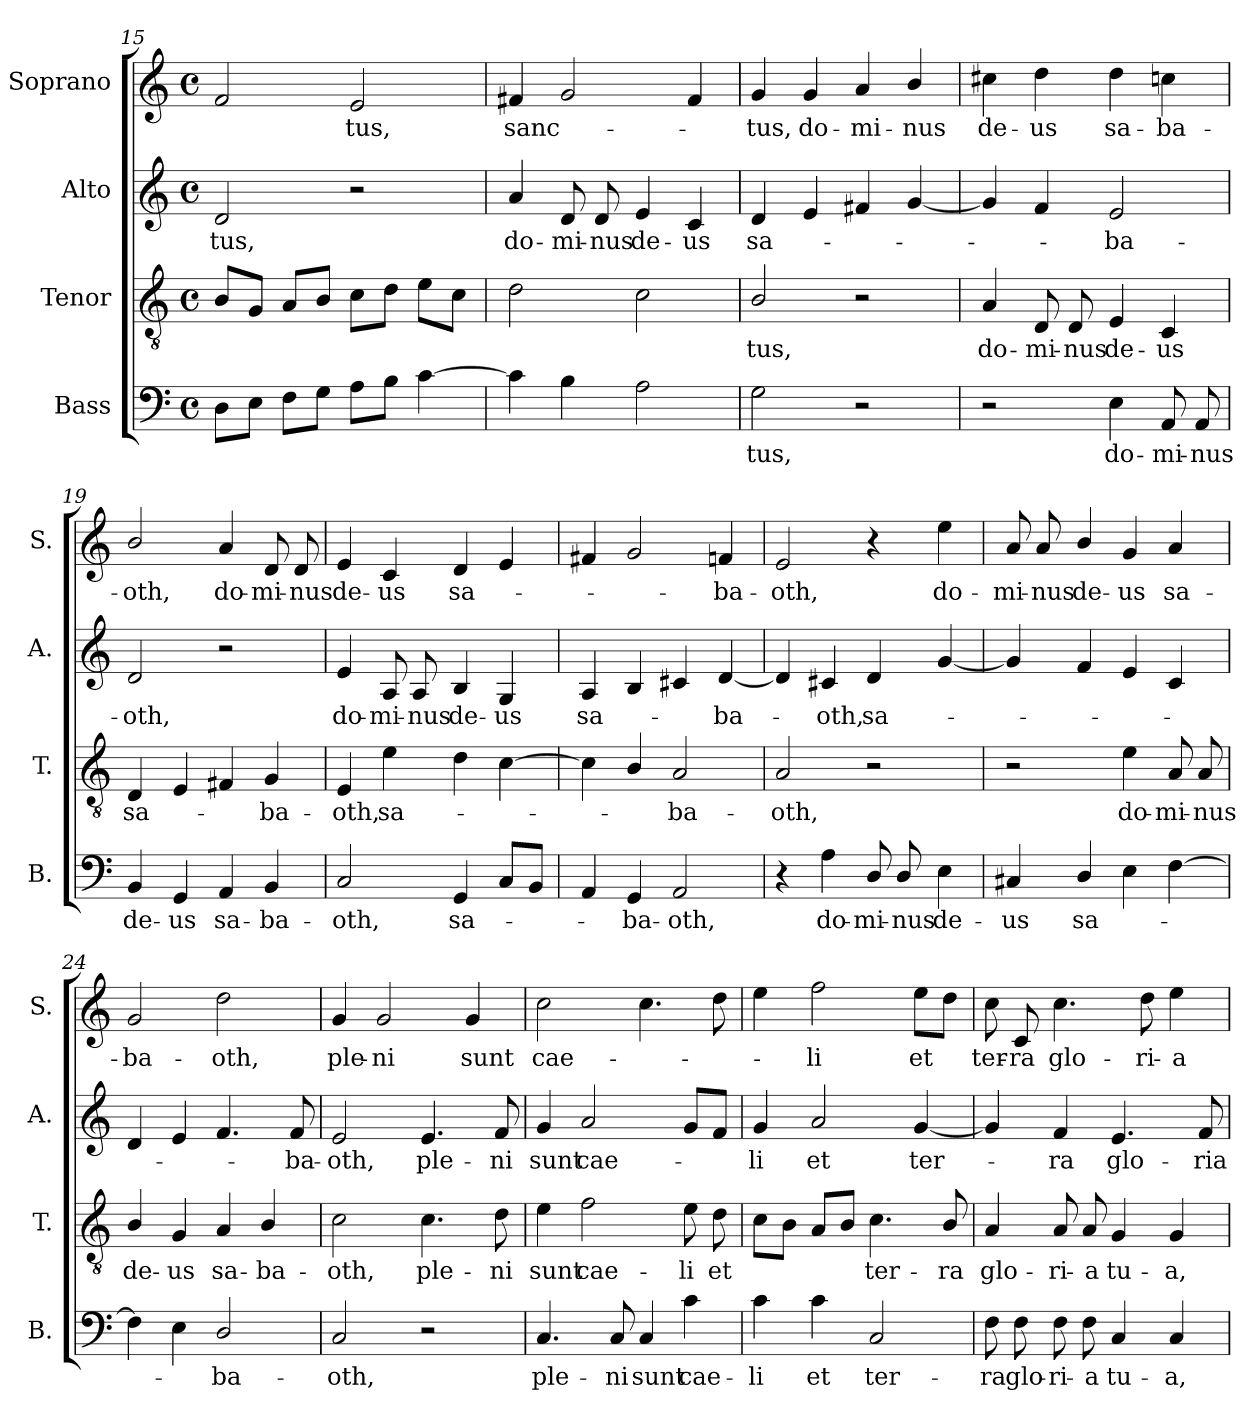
**kern	**text	**kern	**text	**kern	**text	**kern	**text
*part4	*part4	*part3	*part3	*part2	*part2	*part1	*part1
*staff4	*staff4	*staff3	*staff3	*staff2	*staff2	*staff1	*staff1
*I"Bass	*	*I"Tenor	*	*I"Alto	*	*I"Soprano	*
*I'B.	*	*I'T.	*	*I'A.	*	*I'S.	*
*clefF4	*	*clefGv2	*	*clefG2	*	*clefG2	*
*	*	*ITrd7c12	*	*	*	*	*
*k[]	*	*k[]	*	*k[]	*	*k[]	*
*M4/4	*	*M4/4	*	*M4/4	*	*M4/4	*
*met(c)	*	*met(c)	*	*met(c)	*	*met(c)	*
=15	=15	=15	=15	=15	=15	=15	=15
!	!	!	!	!	!LO:LY:b	!	!
8D\L	.	8BB/L	.	2d/	-tus,	2f/	.
8E\J	.	8GG/J	.	.	.	.	.
8F\L	.	8AA/L	.	.	.	.	.
8G\J	.	8BB/J	.	.	.	.	.
!	!	!	!	!	!	!	!LO:LY:b
8A\L	.	8C\L	.	2r	.	2e/	-tus,
8B\J	.	8D\J	.	.	.	.	.
[4c\	.	8E\L	.	.	.	.	.
.	.	8C\J	.	.	.	.	.
=16	=16	=16	=16	=16	=16	=16	=16
!	!	!	!	!	!LO:LY:b	!	!LO:LY:b
4c\]	.	2D\	.	4a/	do-	4f#X/	sanc-
!	!	!	!	!	!LO:LY:b	!	!
4B\	.	.	.	8d/	-mi-	2g/	.
!	!	!	!	!	!LO:LY:b	!	!
.	.	.	.	8d/	-nus	.	.
!	!	!	!	!	!LO:LY:b	!	!
2A\	.	2C\	.	4e/	de-	.	.
!	!	!	!	!	!LO:LY:b	!	!
.	.	.	.	4c/	-us	4f#/	.
=17	=17	=17	=17	=17	=17	=17	=17
!	!LO:LY:b	!	!LO:LY:b	!	!LO:LY:b	!	!LO:LY:b
2G\	-tus,	2BB/	-tus,	4d/	sa-	4g/	-tus,
!	!	!	!	!	!	!	!LO:LY:b
.	.	.	.	4e/	.	4g/	do-
!	!	!	!	!	!	!	!LO:LY:b
2r	.	2r	.	4f#X/	.	4a/	-mi-
!	!	!	!	!	!	!	!LO:LY:b
.	.	.	.	[4g/	.	4b/	-nus
=18	=18	=18	=18	=18	=18	=18	=18
!	!	!	!LO:LY:b	!	!	!	!LO:LY:b
2r	.	4AA/	do-	4g/]	.	4cc#X\	de-
!	!	!	!LO:LY:b	!	!	!	!LO:LY:b
.	.	8DD/	-mi-	4f/	.	4dd\	-us
!	!	!	!LO:LY:b	!	!	!	!
.	.	8DD/	-nus	.	.	.	.
!	!LO:LY:b	!	!LO:LY:b	!	!LO:LY:b	!	!LO:LY:b
4E\	do-	4EE/	de-	2e/	-ba-	4dd\	sa-
!	!LO:LY:b	!	!LO:LY:b	!	!	!	!LO:LY:b
8AA/	-mi-	4CC/	-us	.	.	4ccn\	-ba-
!	!LO:LY:b	!	!	!	!	!	!
8AA/	-nus	.	.	.	.	.	.
=19	=19	=19	=19	=19	=19	=19	=19
!	!LO:LY:b	!	!LO:LY:b	!	!LO:LY:b	!	!LO:LY:b
4BB/	de-	4DD/	sa-	2d/	-oth,	2b/	-oth,
!	!LO:LY:b	!	!	!	!	!	!
4GG/	-us	4EE/	.	.	.	.	.
!	!LO:LY:b	!	!	!	!	!	!LO:LY:b
4AA/	sa-	4FF#X/	.	2r	.	4a/	do-
!	!LO:LY:b	!	!LO:LY:b	!	!	!	!LO:LY:b
4BB/	-ba-	4GG/	-ba-	.	.	8d/	-mi-
!	!	!	!	!	!	!	!LO:LY:b
.	.	.	.	.	.	8d/	-nus
=20	=20	=20	=20	=20	=20	=20	=20
!	!LO:LY:b	!	!LO:LY:b	!	!LO:LY:b	!	!LO:LY:b
2C/	-oth,	4EE/	-oth,	4e/	do-	4e/	de-
!	!	!	!LO:LY:b	!	!LO:LY:b	!	!LO:LY:b
.	.	4E\	sa-	8A/	-mi-	4c/	-us
!	!	!	!	!	!LO:LY:b	!	!
.	.	.	.	8A/	-nus	.	.
!	!LO:LY:b	!	!	!	!LO:LY:b	!	!LO:LY:b
4GG/	sa-	4D\	.	4B/	de-	4d/	sa-
!	!	!	!	!	!LO:LY:b	!	!
8C/L	.	[4C\	.	4G/	-us	4e/	.
8BB/J	.	.	.	.	.	.	.
=21	=21	=21	=21	=21	=21	=21	=21
!	!	!	!	!	!LO:LY:b	!	!
4AA/	.	4C\]	.	4A/	sa-	4f#X/	.
!	!LO:LY:b	!	!	!	!	!	!
4GG/	-ba-	4BB/	.	4B/	.	2g/	.
!	!LO:LY:b	!	!LO:LY:b	!	!	!	!
2AA/	-oth,	2AA/	-ba-	4c#X/	.	.	.
!	!	!	!	!	!LO:LY:b	!	!LO:LY:b
.	.	.	.	[4d/	-ba-	4fn/	-ba-
=22	=22	=22	=22	=22	=22	=22	=22
!	!	!	!LO:LY:b	!	!	!	!LO:LY:b
4r	.	2AA/	-oth,	4d/]	.	2e/	-oth,
!	!LO:LY:b	!	!	!	!LO:LY:b	!	!
4A\	do-	.	.	4c#X/	-oth,	.	.
!	!LO:LY:b	!	!	!	!LO:LY:b	!	!
8D/	-mi-	2r	.	4d/	sa-	4r	.
!	!LO:LY:b	!	!	!	!	!	!
8D/	-nus	.	.	.	.	.	.
!	!LO:LY:b	!	!	!	!	!	!LO:LY:b
4E\	de-	.	.	[4g/	.	4ee\	do-
=23	=23	=23	=23	=23	=23	=23	=23
!	!LO:LY:b	!	!	!	!	!	!LO:LY:b
4C#X/	-us	2r	.	4g/]	.	8a/	-mi-
!	!	!	!	!	!	!	!LO:LY:b
.	.	.	.	.	.	8a/	-nus
!	!LO:LY:b	!	!	!	!	!	!LO:LY:b
4D/	sa-	.	.	4f/	.	4b/	de-
!	!	!	!LO:LY:b	!	!	!	!LO:LY:b
4E\	.	4E\	do-	4e/	.	4g/	-us
!	!	!	!LO:LY:b	!	!	!	!LO:LY:b
[4F\	.	8AA/	-mi-	4c/	.	4a/	sa-
!	!	!	!LO:LY:b	!	!	!	!
.	.	8AA/	-nus	.	.	.	.
=24	=24	=24	=24	=24	=24	=24	=24
!	!	!	!LO:LY:b	!	!	!	!LO:LY:b
4F\]	.	4BB/	de-	4d/	.	2g/	-ba-
!	!	!	!LO:LY:b	!	!	!	!
4E\	.	4GG/	-us	4e/	.	.	.
!	!LO:LY:b	!	!LO:LY:b	!	!	!	!LO:LY:b
2D/	-ba-	4AA/	sa-	4.f/	.	2dd\	-oth,
!	!	!	!LO:LY:b	!	!	!	!
.	.	4BB/	-ba-	.	.	.	.
!	!	!	!	!	!LO:LY:b	!	!
.	.	.	.	8f/	-ba-	.	.
=25	=25	=25	=25	=25	=25	=25	=25
!	!LO:LY:b	!	!LO:LY:b	!	!LO:LY:b	!	!LO:LY:b
2C/	-oth,	2C\	-oth,	2e/	-oth,	4g/	ple-
!	!	!	!	!	!	!	!LO:LY:b
.	.	.	.	.	.	2g/	-ni
!	!	!	!LO:LY:b	!	!LO:LY:b	!	!
2r	.	4.C\	ple-	4.e/	ple-	.	.
!	!	!	!	!	!	!	!LO:LY:b
.	.	.	.	.	.	4g/	sunt
!	!	!	!LO:LY:b	!	!LO:LY:b	!	!
.	.	8D\	-ni	8f/	-ni	.	.
=26	=26	=26	=26	=26	=26	=26	=26
!	!LO:LY:b	!	!LO:LY:b	!	!LO:LY:b	!	!LO:LY:b
4.C/	ple-	4E\	sunt	4g/	sunt	2cc\	cae-
!	!	!	!LO:LY:b	!	!LO:LY:b	!	!
.	.	2F\	cae-	2a/	cae-	.	.
!	!LO:LY:b	!	!	!	!	!	!
8C/	-ni	.	.	.	.	.	.
!	!LO:LY:b	!	!	!	!	!	!
4C/	sunt	.	.	.	.	4.cc\	.
!	!LO:LY:b	!	!LO:LY:b	!	!	!	!
4c\	cae-	8E\	-li	8g/L	.	.	.
!	!	!	!LO:LY:b	!	!	!	!
.	.	8D\	et	8f/J	.	8dd\	.
=27	=27	=27	=27	=27	=27	=27	=27
!	!LO:LY:b	!	!	!	!LO:LY:b	!	!
4c\	-li	8C\L	.	4g/	-li	4ee\	.
.	.	8BB\J	.	.	.	.	.
!	!LO:LY:b	!	!	!	!LO:LY:b	!	!LO:LY:b
4c\	et	8AA/L	.	2a/	et	2ff\	-li
.	.	8BB/J	.	.	.	.	.
!	!LO:LY:b	!	!LO:LY:b	!	!	!	!
2C/	ter-	4.C\	ter-	.	.	.	.
!	!	!	!	!	!LO:LY:b	!	!LO:LY:b
.	.	.	.	[4g/	ter-	8ee\L	et
!	!	!	!LO:LY:b	!	!	!	!
.	.	8BB/	-ra	.	.	8dd\J	.
=28	=28	=28	=28	=28	=28	=28	=28
!	!LO:LY:b	!	!LO:LY:b	!	!	!	!LO:LY:b
8F\	-ra	4AA/	glo-	4g/]	.	8cc\	ter-
!	!LO:LY:b	!	!	!	!	!	!LO:LY:b
8F\	glo-	.	.	.	.	8c/	-ra
!	!LO:LY:b	!	!LO:LY:b	!	!LO:LY:b	!	!LO:LY:b
8F\	-ri-	8AA/	-ri-	4f/	-ra	4.cc\	glo-
!	!LO:LY:b	!	!LO:LY:b	!	!	!	!
8F\	-a	8AA/	-a	.	.	.	.
!	!LO:LY:b	!	!LO:LY:b	!	!LO:LY:b	!	!
4C/	tu-	4GG/	tu-	4.e/	glo-	.	.
!	!	!	!	!	!	!	!LO:LY:b
.	.	.	.	.	.	8dd\	-ri-
!	!LO:LY:b	!	!LO:LY:b	!	!	!	!LO:LY:b
4C/	-a,	4GG/	-a,	.	.	4ee\	-a
!	!	!	!	!	!LO:LY:b	!	!
.	.	.	.	8f/	-ria	.	.
=	=	=	=	=	=	=	=
*-	*-	*-	*-	*-	*-	*-	*-
